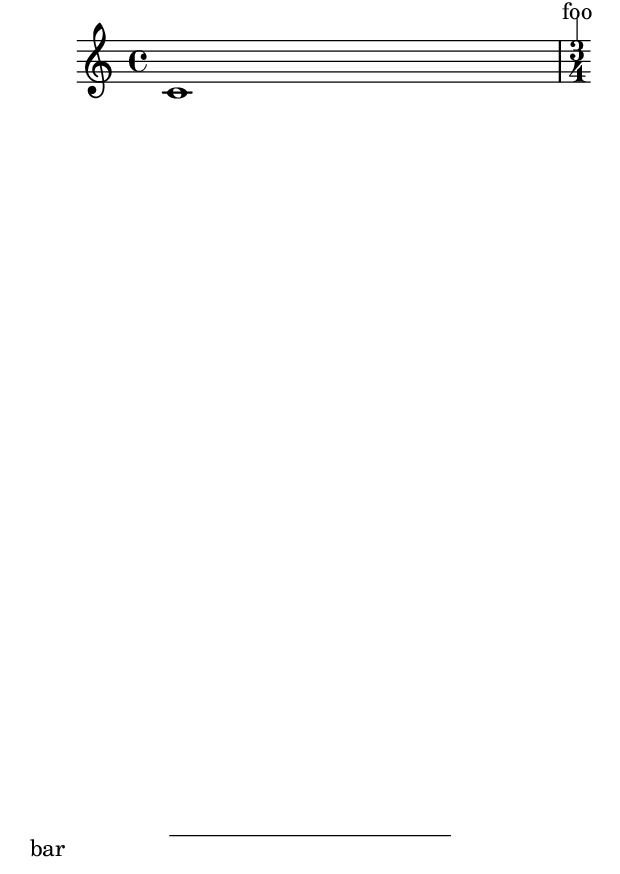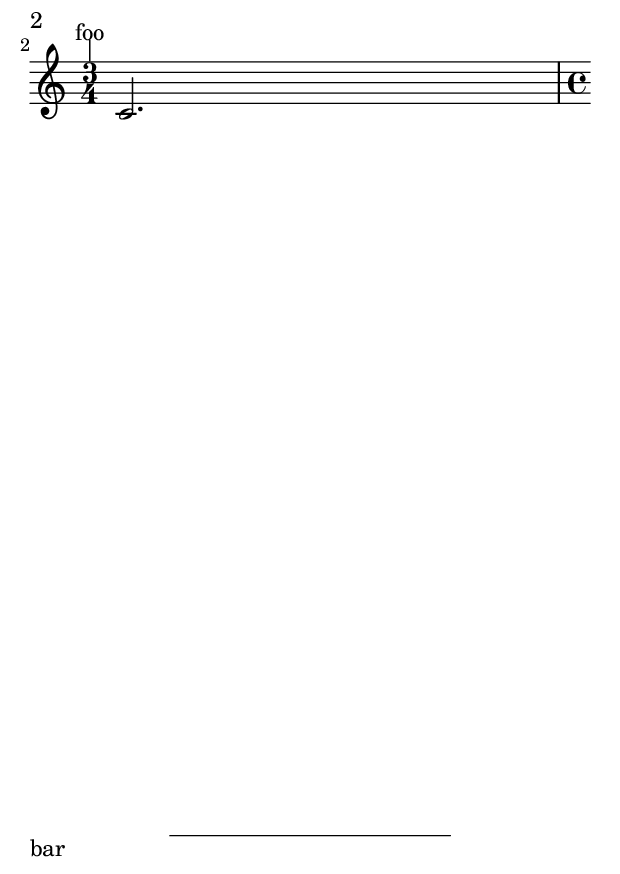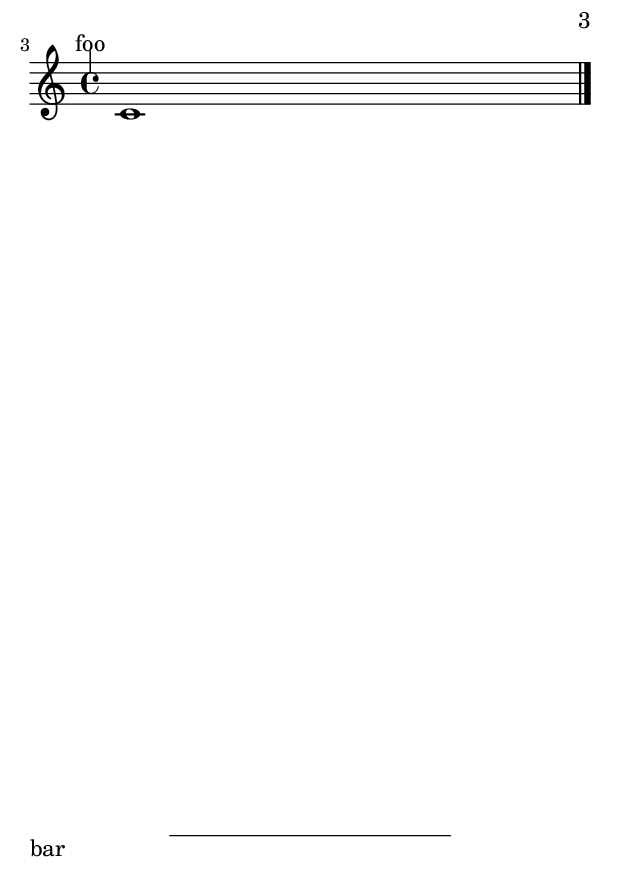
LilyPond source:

\version "2.15.39"
\header {
  texidoc = "With grobs that have break visibility, footnotes will
automatically take the break visibility of the grob being footnoted.
This behavior can be overridden.
"
}

#(set-default-paper-size "a6")

\book {

\new Staff \with { \consists "Footnote_engraver" }
{
  \relative c' {
    c1
    <>\footnote "foo" #'(0 . 2) #'TimeSignature "bar"
    \time 3/4
    \break \pageBreak
    c2.
    \once \override Staff . FootnoteItem #'break-visibility = ##(#f #f #t)
    <>\footnote "foo" #'(0 . 2) #'TimeSignature "bar"
    \time 4/4
    \break \pageBreak
    c1 \bar "|."
}}}
